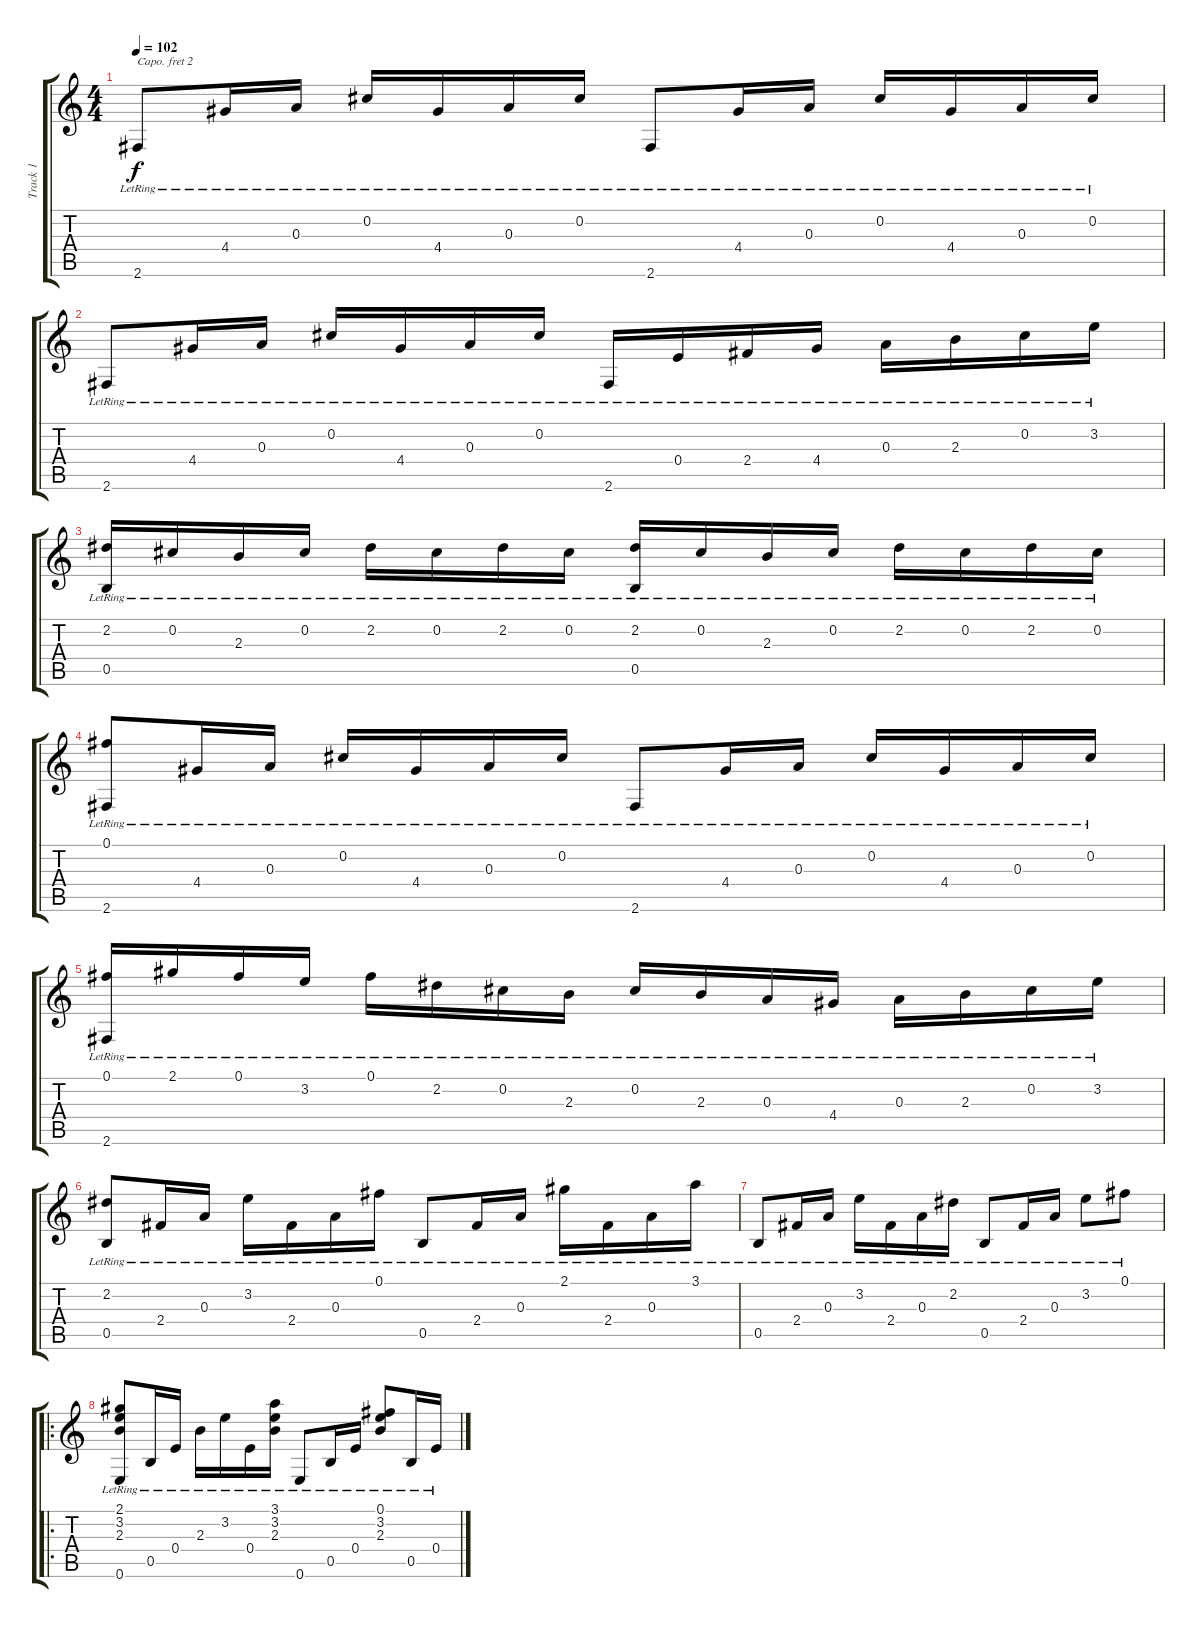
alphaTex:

\track ("Track 1" "Track 1") {instrument acousticguitarsteel}
\staff {score tabs}
\capo 2
\tuning (E4 B3 G3 D3 A2 D2) {hide}
\ts (4 4)
\tempo 102
\clef g2
\ks c
2.6{lr}.8{dy f} 4.4{lr}.16 0.3{lr}.16 0.2{lr}.16 4.4{lr}.16 0.3{lr}.16 0.2{lr}.16 2.6{lr}.8 4.4{lr}.16 0.3{lr}.16 0.2{lr}.16 4.4{lr}.16 0.3{lr}.16 0.2{lr}.16 |
2.6{lr}.8 4.4{lr}.16 0.3{lr}.16 0.2{lr}.16 4.4{lr}.16 0.3{lr}.16 0.2{lr}.16 2.6{lr}.16 0.4{lr}.16 2.4{lr}.16 4.4{lr}.16 0.3{lr}.16 2.3{lr}.16 0.2{lr}.16 3.2{lr}.16 |
(2.2{lr} 0.5{lr}).16 0.2{lr}.16 2.3{lr}.16 0.2{lr}.16 2.2{lr}.16 0.2{lr}.16 2.2{lr}.16 0.2{lr}.16 (2.2{lr} 0.5{lr}).16 0.2{lr}.16 2.3{lr}.16 0.2{lr}.16 2.2{lr}.16 0.2{lr}.16 2.2{lr}.16 0.2{lr}.16 |
(0.1{lr} 2.6{lr}).8 4.4{lr}.16 0.3{lr}.16 0.2{lr}.16 4.4{lr}.16 0.3{lr}.16 0.2{lr}.16 2.6{lr}.8 4.4{lr}.16 0.3{lr}.16 0.2{lr}.16 4.4{lr}.16 0.3{lr}.16 0.2{lr}.16 |
(0.1{lr} 2.6{lr}).16 2.1{lr}.16 0.1{lr}.16 3.2{lr}.16 0.1{lr}.16 2.2{lr}.16 0.2{lr}.16 2.3{lr}.16 0.2{lr}.16 2.3{lr}.16 0.3{lr}.16 4.4{lr}.16 0.3{lr}.16 2.3{lr}.16 0.2{lr}.16 3.2{lr}.16 |
(2.2{lr} 0.5{lr}).8 2.4{lr}.16 0.3{lr}.16 3.2{lr}.16 2.4{lr}.16 0.3{lr}.16 0.1{lr}.16 0.5{lr}.8 2.4{lr}.16 0.3{lr}.16 2.1{lr}.16 2.4{lr}.16 0.3{lr}.16 3.1{lr}.16 |
0.5{lr}.8 2.4{lr}.16 0.3{lr}.16 3.2{lr}.16 2.4{lr}.16 0.3{lr}.16 2.2{lr}.16 0.5{lr}.8 2.4{lr}.16 0.3{lr}.16 3.2{lr}.8 0.1{lr}.8 |
\ro
(2.1{lr} 3.2{lr} 2.3{lr} 0.6{lr}).8 0.5{lr}.16 0.4{lr}.16 2.3{lr}.16 3.2{lr}.16 0.4{lr}.16 (3.1{lr} 3.2{lr} 2.3{lr}).16 0.6{lr}.8 0.5{lr}.16 0.4{lr}.16 (0.1{lr} 3.2{lr} 2.3{lr}).8 0.5{lr}.16 0.4{lr}.16
